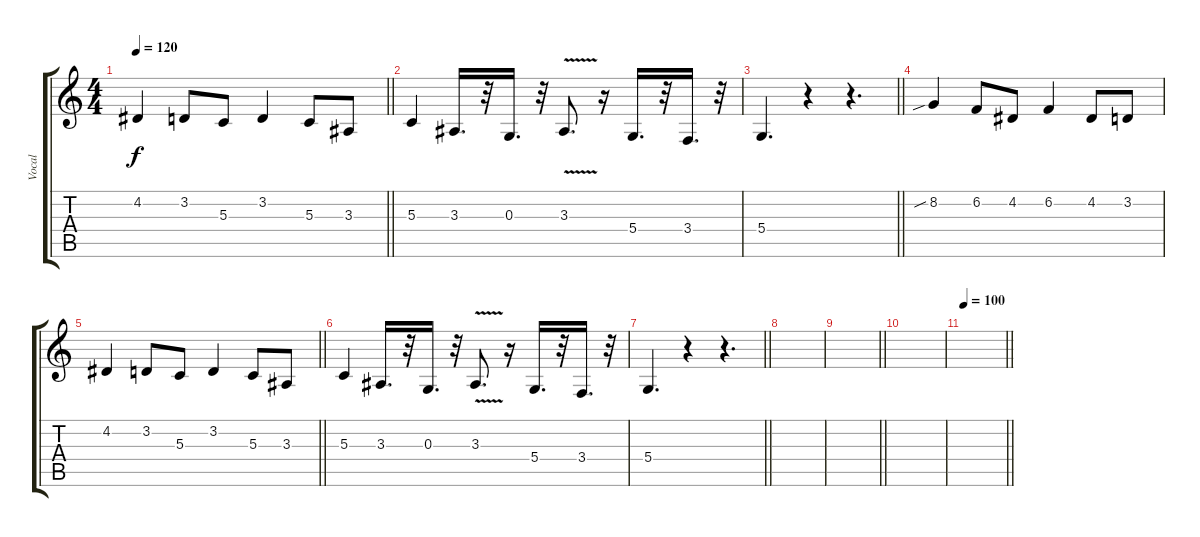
\track ("Vocal" "Vocal") {instrument lead6voice}
\staff {score tabs}
\tuning (E4 B3 G3 D3 A2 E2) {hide}
\ts (4 4)
\tempo 120
\clef g2
\barLineRight lightlight
\ks c
4.2.4{dy f} 3.2.8 5.3.8 3.2.4 5.3.8 3.3.8 |
5.3.4 3.3.16{d} r.32 0.3.16{d} r.32 3.3{v}.8{d} r.16 5.4.16{d} r.32 3.4.16{d} r.32 |
\barLineRight lightlight
5.4.4{d} r.4 r.4{d} |
8.2{sib}.4 6.2.8 4.2.8 6.2.4 4.2.8 3.2.8 |
\barLineRight lightlight
4.2.4 3.2.8 5.3.8 3.2.4 5.3.8 3.3.8 |
5.3.4 3.3.16{d} r.32 0.3.16{d} r.32 3.3{v}.8{d} r.16 5.4.16{d} r.32 3.4.16{d} r.32 |
\barLineRight lightlight
5.4.4{d} r.4 r.4{d} |
|
\barLineRight lightlight
|
|
\tempo 100
\barLineRight lightlight
